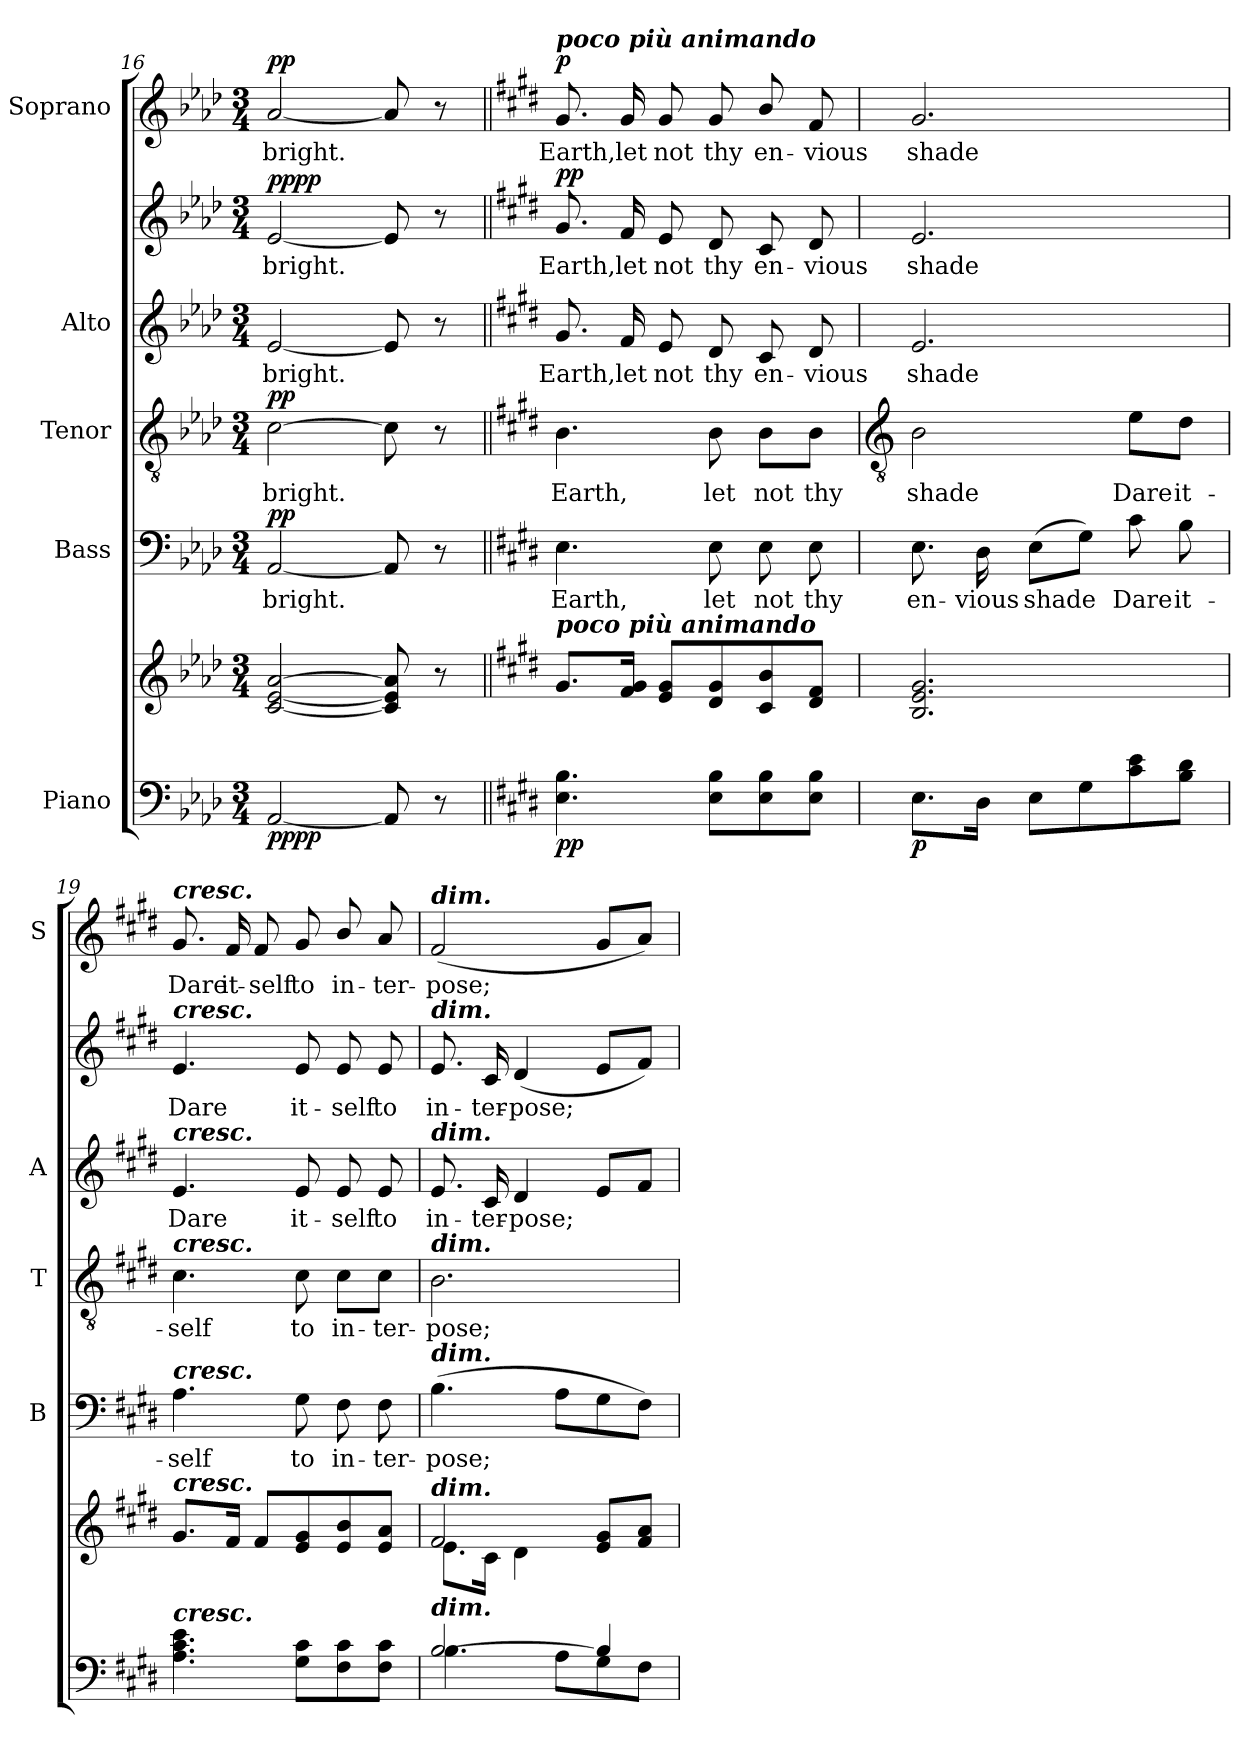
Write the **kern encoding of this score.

**kern	**kern	**dynam	**kern	**text	**dynam	**kern	**text	**dynam	**kern	**text	**kern	**text	**dynam	**kern	**text	**dynam
*part5	*part5	*part5	*part4	*part4	*part4	*part3	*part3	*part3	*part2	*part2	*part2	*part2	*part2	*part1	*part1	*part1
*staff7	*staff6	*staff6/7	*staff5	*staff5	*staff5	*staff4	*staff4	*staff4	*staff3	*staff3	*staff2	*staff2	*staff2/3	*staff1	*staff1	*staff1
*I"Piano	*	*	*I"Bass	*	*	*I"Tenor	*	*	*I"Alto	*	*	*	*	*I"Soprano	*	*
*	*	*	*I'B	*	*	*I'T	*	*	*I'A	*	*	*	*	*I'S	*	*
*clefF4	*clefG2	*	*clefF4	*	*	*clefGv2	*	*	*	*	*clefG2	*	*	*clefG2	*	*
*k[b-e-a-d-]	*k[b-e-a-d-]	*	*k[b-e-a-d-]	*	*	*k[b-e-a-d-]	*	*	*k[b-e-a-d-]	*	*k[b-e-a-d-]	*	*	*k[b-e-a-d-]	*	*
*A-:	*A-:	*	*A-:	*	*	*A-:	*	*	*A-:	*	*A-:	*	*	*A-:	*	*
*M3/4	*M3/4	*	*M3/4	*	*	*M3/4	*	*	*M3/4	*	*M3/4	*	*	*M3/4	*	*
=16	=16	=16	=16	=16	=16	=16	=16	=16	=16	=16	=16	=16	=16	=16	=16	=16
!	!	!LO:DY:b=2	!	!LO:LY:b	!	!	!LO:LY:b	!	!	!LO:LY:b	!	!LO:LY:b	!	!	!LO:LY:b	!
!	!	!LO:DY:n=1:b	!	!	!LO:DY:b	!	!	!LO:DY:b	!	!	!	!	!LO:DY:b=2	!	!	!
!	!	!	!	!	!	!	!	!	!	!	!	!	!LO:DY:n=1:b	!	!	!LO:DY:b
[2AA-	[2c [2e- [2a-	pp pp	[2AA-	bright.	pp	[2c	bright.	pp	[2e-	bright.	[2e-	bright.	pp pp	[2a-	bright.	pp
8AA-]	8c] 8e-] 8a-]	.	8AA-]	.	.	8c]	.	.	8e-]	.	8e-]	.	.	8a-]	.	.
8r	8r	.	8r	.	.	8r	.	.	8r	.	8r	.	.	8r	.	.
=17||	=17||	=17||	=17||	=17||	=17||	=17||	=17||	=17||	=17||	=17||	=17||	=17||	=17||	=17||	=17||	=17||
*k[f#c#g#d#]	*k[f#c#g#d#]	*	*k[f#c#g#d#]	*	*	*k[f#c#g#d#]	*	*	*k[f#c#g#d#]	*	*k[f#c#g#d#]	*	*	*k[f#c#g#d#]	*	*
*E:	*E:	*	*E:	*	*	*E:	*	*	*E:	*	*E:	*	*	*E:	*	*
!	!	!	!	!	!	!	!	!	!	!	!	!	!	!LO:TX:a:Bi:t=poco più animando	!	!
!	!LO:TX:a:Bi:t=poco più animando	!	!	!	!	!	!	!	!	!	!	!	!	!	!	!
!	!	!LO:DY:b=2	!	!LO:LY:b	!	!	!LO:LY:b	!	!	!LO:LY:b	!	!LO:LY:b	!	!	!LO:LY:b	!
!	!	!LO:DY:n=1:b	!	!	!	!	!	!	!	!	!	!	!LO:DY:b=2	!	!	!
!	!	!	!	!	!	!	!	!	!	!	!	!	!LO:DY:n=1:b	!	!	!LO:DY:b
4.E\ 4.B\	8.g#L	p p	4.E	Earth,	.	4.B	Earth,	.	8.g#	Earth,	8.g#	Earth,	p p	8.g#	Earth,	p
!	!	!	!	!	!	!	!	!	!	!LO:LY:b	!	!LO:LY:b	!	!	!LO:LY:b	!
.	16f# 16g#J	.	.	.	.	.	.	.	16f#	let	16f#	let	.	16g#	let	.
!	!	!	!	!	!	!	!	!	!	!LO:LY:b	!	!LO:LY:b	!	!	!LO:LY:b	!
.	8e 8g#L	.	.	.	.	.	.	.	8e	not	8e	not	.	8g#	not	.
!	!	!	!	!LO:LY:b	!	!	!LO:LY:b	!	!	!LO:LY:b	!	!LO:LY:b	!	!	!LO:LY:b	!
8E 8BL	8d# 8g#	.	8E	let	.	8B	let	.	8d#	thy	8d#	thy	.	8g#	thy	.
!	!	!	!	!LO:LY:b	!	!	!LO:LY:b	!	!	!LO:LY:b	!	!LO:LY:b	!	!	!LO:LY:b	!
8E 8B	8c# 8b	.	8E	not	.	8B\L	not	.	8c#	en-	8c#	en-	.	8b/	en-	.
!	!	!	!	!LO:LY:b	!	!	!LO:LY:b	!	!	!LO:LY:b	!	!LO:LY:b	!	!	!LO:LY:b	!
8E 8BJ	8d# 8f#J	.	8E	thy	.	8B\J	thy	.	8d#	-vious	8d#	-vious	.	8f#	-vious	.
!!LO:LB:g=z
=18	=18	=18	=18	=18	=18	=18	=18	=18	=18	=18	=18	=18	=18	=18	=18	=18
*	*	*	*	*	*	*clefGv2	*	*	*	*	*	*	*	*	*	*
*^	*^	*	*	*	*	*	*	*	*	*	*	*	*	*	*	*
!	!	!	!LO:N:vis=1	!LO:DY:b=2	!	!LO:LY:b	!	!	!LO:LY:b	!	!	!LO:LY:b	!	!LO:LY:b	!	!	!LO:LY:b	!
2.ryy	8.E\L	2.B 2.e 2.g#	2.ryy	p	8.E	en-	.	2B	shade	.	2.e	shade	2.e	shade	.	2.g#	shade	.
!	!	!	!	!	!	!LO:LY:b	!	!	!	!	!	!	!	!	!	!	!	!
.	16D#\J	.	.	.	16D#	-vious	.	.	.	.	.	.	.	.	.	.	.	.
!	!	!	!	!	!	!LO:LY:b	!	!	!	!	!	!	!	!	!	!	!	!
.	8E\L	.	.	.	(>8EL	shade	.	.	.	.	.	.	.	.	.	.	.	.
.	8G#\	.	.	.	8G#J)	.	.	.	.	.	.	.	.	.	.	.	.	.
!	!	!	!	!	!	!LO:LY:b	!	!	!LO:LY:b	!	!	!	!	!	!	!	!	!
.	8c#\ 8e\	.	.	.	8c#	Dare	.	8e\L	Dare	.	.	.	.	.	.	.	.	.
!	!	!	!	!	!	!LO:LY:b	!	!	!LO:LY:b	!	!	!	!	!	!	!	!	!
.	8B\ 8d#\J	.	.	.	8B	it-	.	8d#\J	it-	.	.	.	.	.	.	.	.	.
=19	=19	=19	=19	=19	=19	=19	=19	=19	=19	=19	=19	=19	=19	=19	=19	=19	=19	=19
!	!	!	!	!	!	!	!	!	!	!	!	!	!	!	!	!LO:TX:a:Bi:t=cresc.	!	!
!	!	!	!	!	!	!	!	!	!	!	!	!	!LO:TX:a:Bi:t=cresc.	!	!	!	!	!
!	!	!	!	!	!	!	!	!	!	!	!LO:TX:a:Bi:t=cresc.	!	!	!	!	!	!	!
!	!	!	!	!	!	!	!	!LO:TX:a:Bi:t=cresc.	!	!	!	!	!	!	!	!	!	!
!	!	!	!	!	!LO:TX:a:Bi:t=cresc.	!	!	!	!	!	!	!	!	!	!	!	!	!
!	!	!LO:TX:a:Bi:t=cresc.	!	!	!	!	!	!	!	!	!	!	!	!	!	!	!	!
!LO:TX:a:Bi:t=cresc.	!	!	!	!	!	!	!	!	!	!	!	!	!	!	!	!	!	!
!LO:N:vis=1	!	!	!LO:N:vis=1	!	!	!LO:LY:b	!	!	!LO:LY:b	!	!	!LO:LY:b	!	!LO:LY:b	!	!	!LO:LY:b	!
2.ryy	4.A\ 4.c#\ 4.e\	8.g#L	2.ryy	.	4.A	-self	.	4.c#	-self	.	4.e	Dare	4.e	Dare	.	8.g#	Dare	.
!	!	!	!	!	!	!	!	!	!	!	!	!	!	!	!	!	!LO:LY:b	!
.	.	16f#J	.	.	.	.	.	.	.	.	.	.	.	.	.	16f#	it-	.
!	!	!	!	!	!	!	!	!	!	!	!	!	!	!	!	!	!LO:LY:b	!
.	.	8f#L	.	.	.	.	.	.	.	.	.	.	.	.	.	8f#	-self	.
!	!	!	!	!	!	!LO:LY:b	!	!	!LO:LY:b	!	!	!LO:LY:b	!	!LO:LY:b	!	!	!LO:LY:b	!
.	8G#\ 8c#\L	8e 8g#	.	.	8G#	to	.	8c#	to	.	8e	it-	8e	it-	.	8g#	to	.
!	!	!	!	!	!	!LO:LY:b	!	!	!LO:LY:b	!	!	!LO:LY:b	!	!LO:LY:b	!	!	!LO:LY:b	!
.	8F#\ 8c#\	8e/ 8b/	.	.	8F#	in-	.	8c#\L	in-	.	8e	-self	8e	-self	.	8b/	in-	.
!	!	!	!	!	!	!LO:LY:b	!	!	!LO:LY:b	!	!	!LO:LY:b	!	!LO:LY:b	!	!	!LO:LY:b	!
.	8F#\ 8c#\J	8e 8aJ	.	.	8F#	-ter-	.	8c#\J	-ter-	.	8e	to	8e	to	.	8a	-ter-	.
=20	=20	=20	=20	=20	=20	=20	=20	=20	=20	=20	=20	=20	=20	=20	=20	=20	=20	=20
!	!	!	!	!	!	!	!	!	!	!	!	!	!	!	!	!LO:TX:a:Bi:t=dim.	!	!
!	!	!	!	!	!	!	!	!	!	!	!	!	!LO:TX:a:Bi:t=dim.	!	!	!	!	!
!	!	!	!	!	!	!	!	!	!	!	!LO:TX:a:Bi:t=dim.	!	!	!	!	!	!	!
!	!	!	!	!	!	!	!	!LO:TX:a:Bi:t=dim.	!	!	!	!	!	!	!	!	!	!
!	!	!	!	!	!LO:TX:a:Bi:t=dim.	!	!	!	!	!	!	!	!	!	!	!	!	!
!	!	!LO:TX:a:Bi:t=dim.	!	!	!	!	!	!	!	!	!	!	!	!	!	!	!	!
!LO:TX:a:Bi:t=dim.	!	!	!	!	!	!	!	!	!	!	!	!	!	!	!	!	!	!
!	!	!	!	!	!	!LO:LY:b	!	!	!LO:LY:b	!	!	!LO:LY:b	!	!LO:LY:b	!	!	!LO:LY:b	!
[2B/	4.B\	2f#	8.eL	.	(>4.B	-pose;	.	2.B	-pose;	.	8.e	in-	8.e	in-	.	(<2f#	-pose;	.
!	!	!	!	!	!	!	!	!	!	!	!	!LO:LY:b	!	!LO:LY:b	!	!	!	!
.	.	.	16c#J	.	.	.	.	.	.	.	16c#	-ter-	16c#	-ter-	.	.	.	.
!	!	!	!	!	!	!	!	!	!	!	!	!LO:LY:b	!	!LO:LY:b	!	!	!	!
.	.	.	4d#\	.	.	.	.	.	.	.	4d#	-pose;	(<4d#	-pose;	.	.	.	.
.	8A\L	.	.	.	8AL	.	.	.	.	.	.	.	.	.	.	.	.	.
4B/]	8G#\	8e 8g#L	4ryy	.	8G#	.	.	.	.	.	8eL	.	8eL	.	.	8g#L	.	.
.	8F#\J	8f# 8aJ	.	.	8F#J)	.	.	.	.	.	8f#J	.	8f#J)	.	.	8aJ)	.	.
*v	*v	*	*	*	*	*	*	*	*	*	*	*	*	*	*	*	*	*
*	*v	*v	*	*	*	*	*	*	*	*	*	*	*	*	*	*	*
=	=	=	=	=	=	=	=	=	=	=	=	=	=	=	=	=
*-	*-	*-	*-	*-	*-	*-	*-	*-	*-	*-	*-	*-	*-	*-	*-	*-
